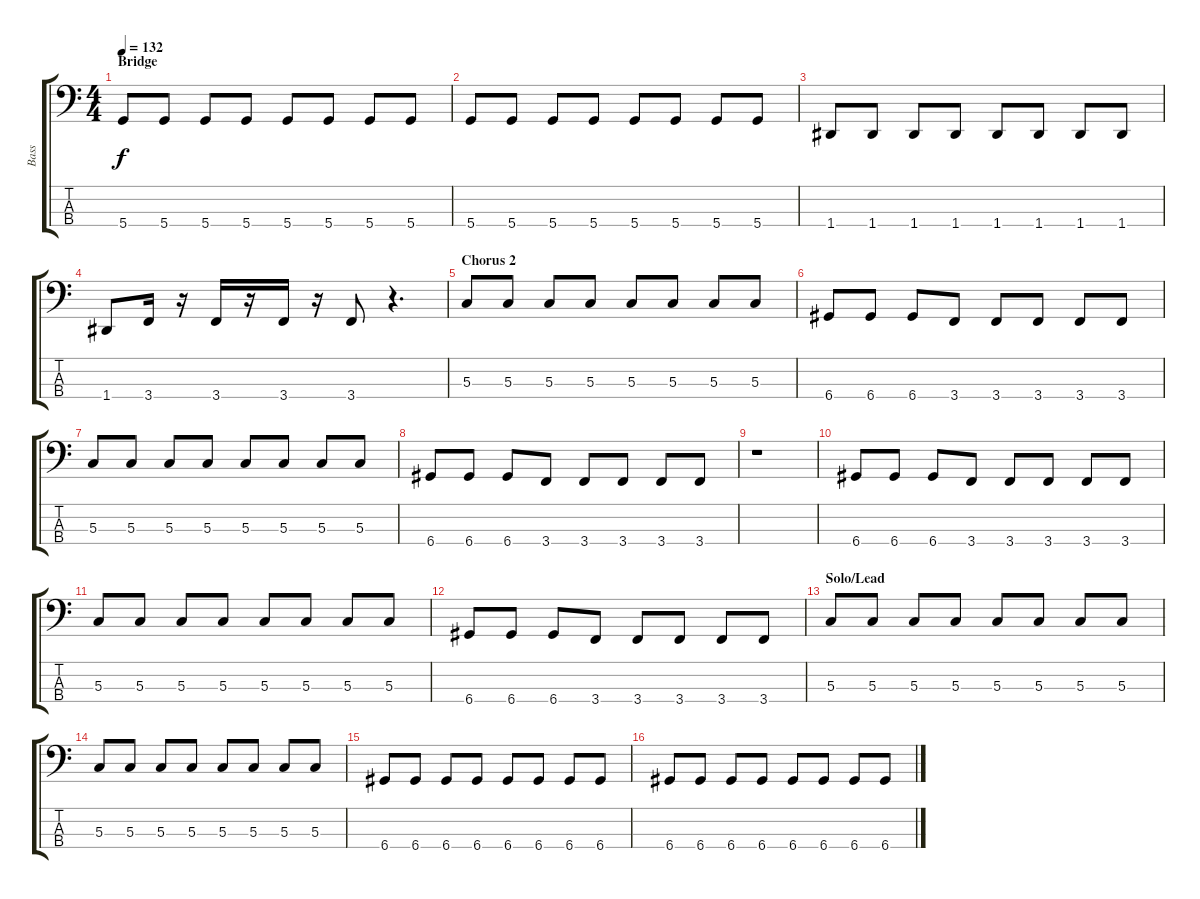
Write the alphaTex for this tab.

\track ("Bass" "Bass") {instrument electricbasspick}
\staff {score tabs}
\tuning (F2 C2 G1 D1) {hide}
\ts (4 4)
\section ("" "Bridge")
\tempo 132
\clef f4
\ks c
5.4.8{dy f} 5.4.8 5.4.8 5.4.8 5.4.8 5.4.8 5.4.8 5.4.8 |
5.4.8 5.4.8 5.4.8 5.4.8 5.4.8 5.4.8 5.4.8 5.4.8 |
1.4.8 1.4.8 1.4.8 1.4.8 1.4.8 1.4.8 1.4.8 1.4.8 |
1.4.8 3.4.16 r.16 3.4.16 r.16 3.4.16 r.16 3.4.8 r.4{d} |
\section ("" "Chorus 2")
5.3.8 5.3.8 5.3.8 5.3.8 5.3.8 5.3.8 5.3.8 5.3.8 |
6.4.8 6.4.8 6.4.8 3.4.8 3.4.8 3.4.8 3.4.8 3.4.8 |
5.3.8 5.3.8 5.3.8 5.3.8 5.3.8 5.3.8 5.3.8 5.3.8 |
6.4.8 6.4.8 6.4.8 3.4.8 3.4.8 3.4.8 3.4.8 3.4.8 |
r.1 |
6.4.8 6.4.8 6.4.8 3.4.8 3.4.8 3.4.8 3.4.8 3.4.8 |
5.3.8 5.3.8 5.3.8 5.3.8 5.3.8 5.3.8 5.3.8 5.3.8 |
6.4.8 6.4.8 6.4.8 3.4.8 3.4.8 3.4.8 3.4.8 3.4.8 |
\section ("" "Solo/Lead")
5.3.8 5.3.8 5.3.8 5.3.8 5.3.8 5.3.8 5.3.8 5.3.8 |
5.3.8 5.3.8 5.3.8 5.3.8 5.3.8 5.3.8 5.3.8 5.3.8 |
6.4.8 6.4.8 6.4.8 6.4.8 6.4.8 6.4.8 6.4.8 6.4.8 |
6.4.8 6.4.8 6.4.8 6.4.8 6.4.8 6.4.8 6.4.8 6.4.8
